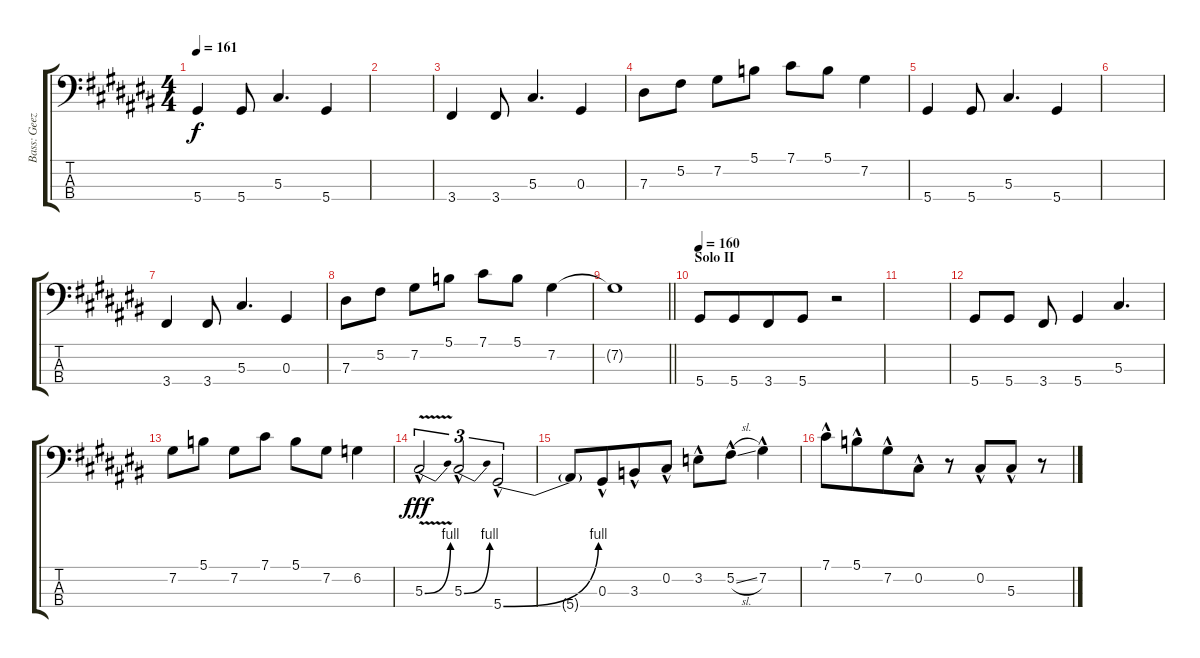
\track ("Bass: Geezer" "Bass: Geez") {instrument electricbassfinger}
\staff {score tabs}
\tuning (Gb2 Db2 Ab1 Eb1) {hide}
\ts (4 4)
\tempo 161
\clef f4
\ks c#
5.4.4{dy f} 5.4.8 5.3.4{d} 5.4.4 |
|
3.4.4 3.4.8 5.3.4{d} 0.3.4 |
7.3.8 5.2.8 7.2.8 5.1.8 7.1.8 5.1.8 7.2.4 |
5.4.4 5.4.8 5.3.4{d} 5.4.4 |
|
3.4.4 3.4.8 5.3.4{d} 0.3.4 |
7.3.8 5.2.8 7.2.8 5.1.8 7.1.8 5.1.8 7.2.4 |
\barLineRight lightlight
7.2{t}.1 |
\section ("" "Solo II")
\tempo 160
5.4.8 5.4.8{beam merge} 3.4.8 5.4.8 r.2 |
|
5.4.8 5.4.8 3.4.8 5.4.4 5.3.4{d} |
7.2.8 5.1.8 7.2.8 7.1.8 5.1.8 7.2.8 6.2.4 |
5.3{be (bend 0 0 60 4) v hac}.2{tu (3 2) dy fff} 5.3{be (bend 0 0 60 4) hac}.2{tu (3 2)} 5.4{be (bend 0 0 60 4) hac}.2{tu (3 2)} |
5.4{t}.8 0.3{hac}.8{beam merge} 3.3{hac}.8 0.2{hac}.8 3.2{hac}.8 5.2{sl hac}.8 7.2{hac}.4 |
7.1{hac}.8 5.1{hac}.8{beam merge} 7.2{hac}.8 0.2{hac}.8 r.8 0.2{hac}.8{beam merge} 5.3{hac}.8 r.8
